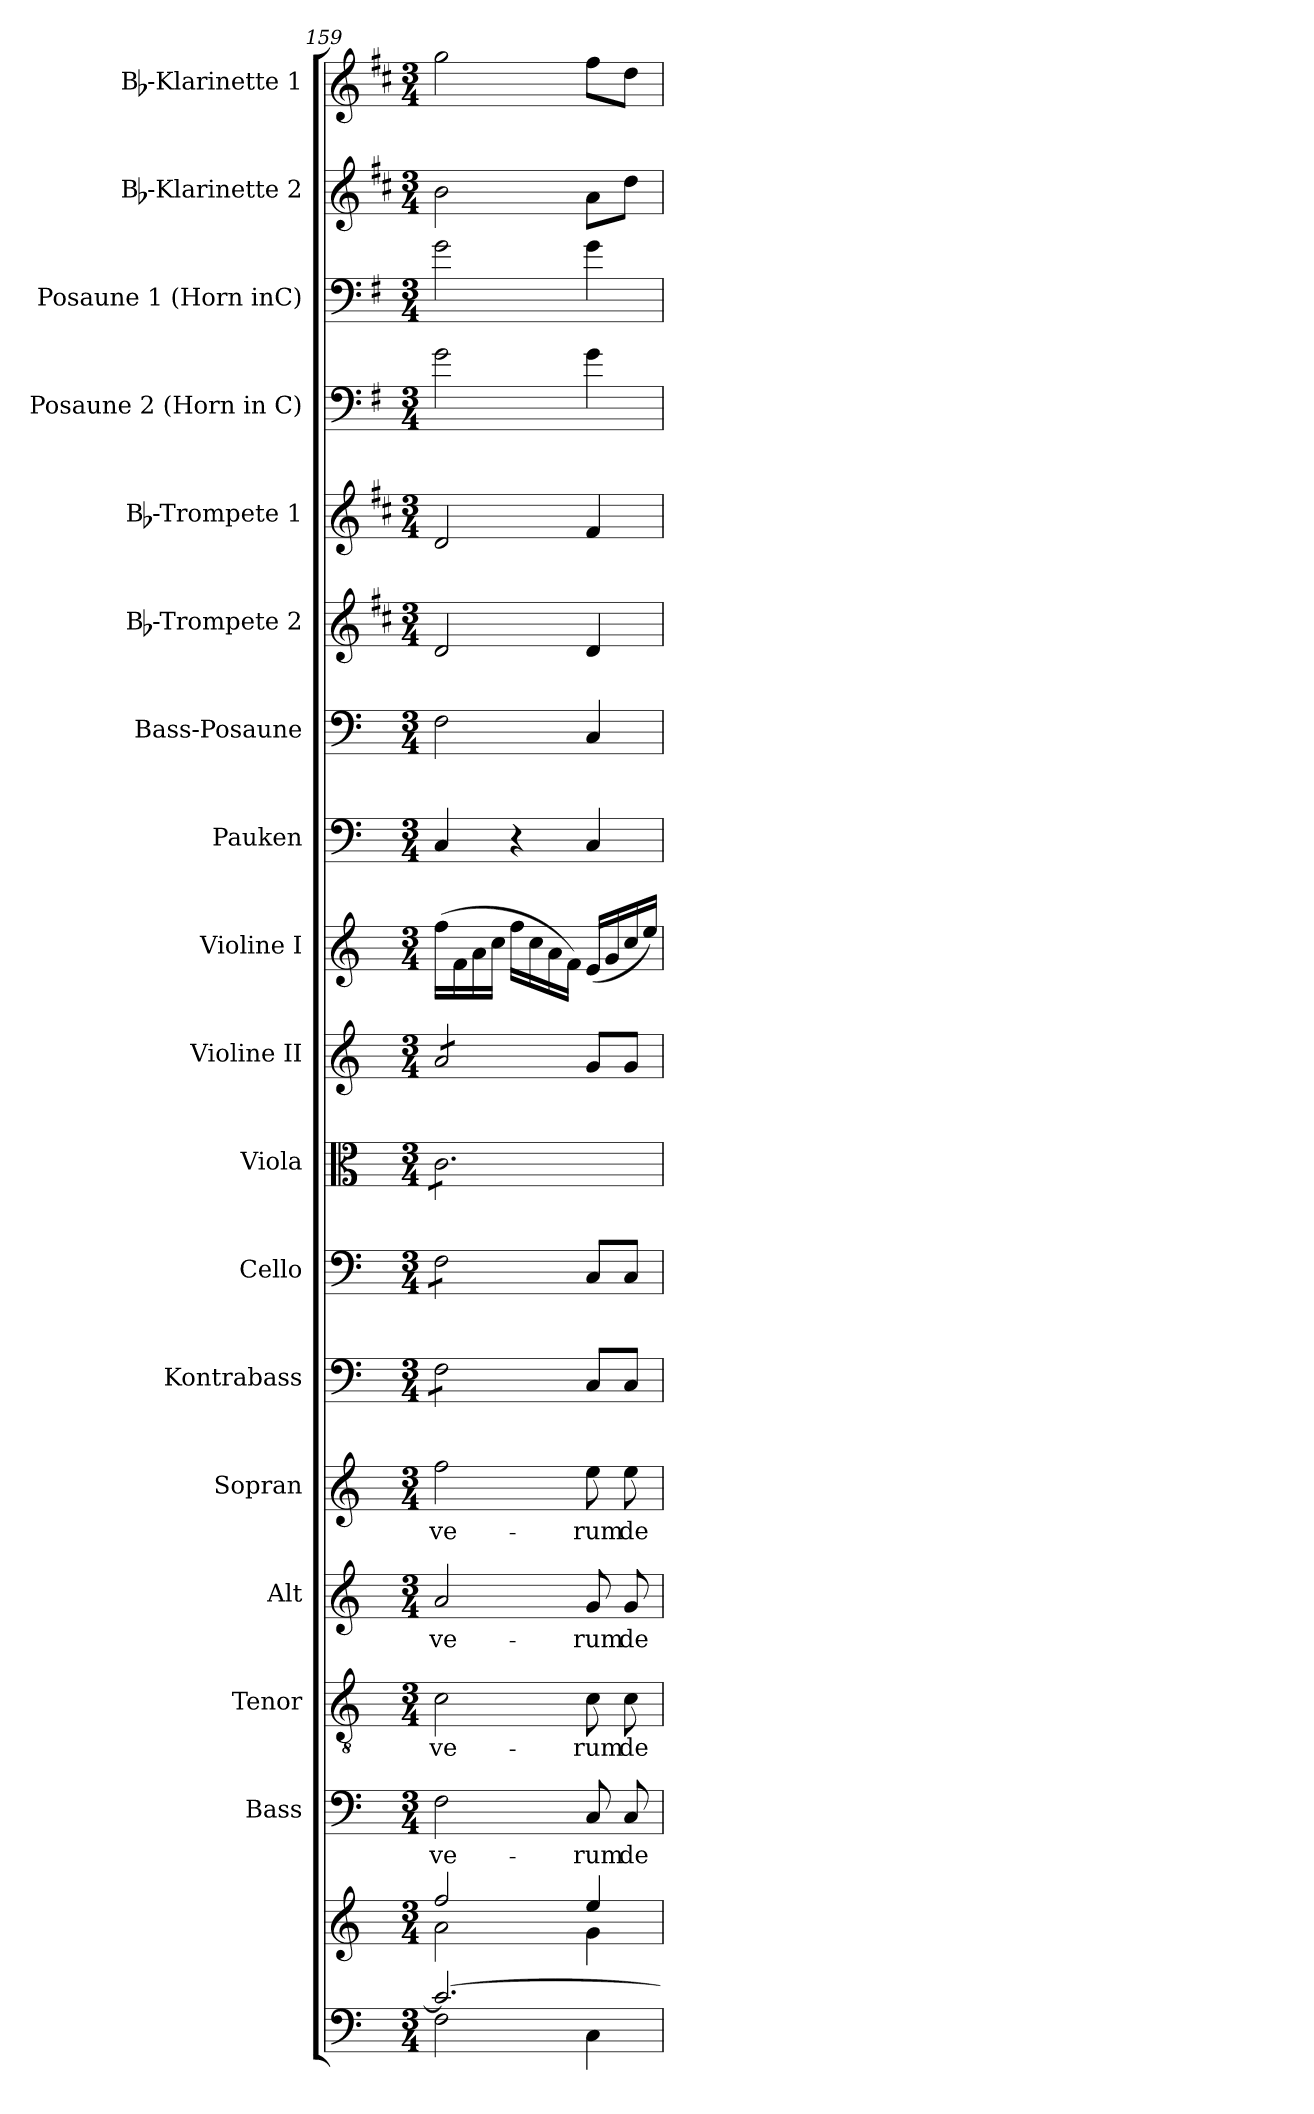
**kern	**kern	**kern	**text	**kern	**text	**kern	**text	**kern	**text	**kern	**kern	**kern	**kern	**kern	**kern	**kern	**kern	**kern	**kern	**kern	**kern	**kern
*part18	*part18	*part17	*part17	*part16	*part16	*part15	*part15	*part14	*part14	*part13	*part12	*part11	*part10	*part9	*part8	*part7	*part6	*part5	*part4	*part3	*part2	*part1
*staff19	*staff18	*staff17	*staff17	*staff16	*staff16	*staff15	*staff15	*staff14	*staff14	*staff13	*staff12	*staff11	*staff10	*staff9	*staff8	*staff7	*staff6	*staff5	*staff4	*staff3	*staff2	*staff1
*	*	*I"Bass	*	*I"Tenor	*	*I"Alt	*	*I"Sopran	*	*I"Kontrabass	*I"Cello	*I"Viola	*I"Violine II	*I"Violine I	*I"Pauken	*I"Bass-Posaune	*I"Bb-Trompete 2	*I"Bb-Trompete 1	*I"Posaune 2 (Horn in C)	*I"Posaune 1 (Horn inC)	*I"Bb-Klarinette 2	*I"Bb-Klarinette 1
*	*	*I'B.	*	*I'T.	*	*I'A.	*	*I'S.	*	*I'Kb.	*	*I'Vla.	*I'Vl. II	*I'Vl. I	*I'Pk.	*I'B-Pos.	*I'Bb Trp. 2	*I'Bb Trp. 1	*I'Pos. 2	*I'Pos. 1	*I'Bb Kl. 2	*I'Bb Kl. 1
*clefF4	*clefG2	*clefF4	*	*clefGv2	*	*clefG2	*	*clefG2	*	*clefF4	*clefF4	*clefC3	*clefG2	*clefG2	*clefF4	*clefF4	*clefG2	*clefG2	*clefF4	*clefF4	*clefG2	*clefG2
*	*	*	*	*	*	*	*	*	*	*ITrd7c12	*	*	*	*	*	*	*ITrd1c2	*ITrd1c2	*ITrd4c7	*ITrd4c7	*ITrd1c2	*ITrd1c2
*k[]	*k[]	*k[]	*	*k[]	*	*k[]	*	*k[]	*	*k[]	*k[]	*k[]	*k[]	*k[]	*k[]	*k[]	*k[]	*k[]	*k[]	*k[]	*k[]	*k[]
*C:	*C:	*C:	*	*C:	*	*C:	*	*C:	*	*C:	*C:	*C:	*C:	*C:	*C:	*C:	*C:	*C:	*C:	*C:	*C:	*C:
*M3/4	*M3/4	*M3/4	*	*M3/4	*	*M3/4	*	*M3/4	*	*M3/4	*M3/4	*M3/4	*M3/4	*M3/4	*M3/4	*M3/4	*M3/4	*M3/4	*M3/4	*M3/4	*M3/4	*M3/4
=159	=159	=159	=159	=159	=159	=159	=159	=159	=159	=159	=159	=159	=159	=159	=159	=159	=159	=159	=159	=159	=159	=159
*^	*^	*	*	*	*	*	*	*	*	*	*	*	*	*	*	*	*	*	*	*	*	*
!	!	!	!	!	!LO:LY:b	!	!LO:LY:b	!	!LO:LY:b	!	!LO:LY:b	!	!	!	!	!	!	!	!	!	!	!	!	!
*	*	*	*	*	*	*	*	*	*	*	*	*tremolo	*	*	*	*	*	*	*	*	*	*	*	*
*	*	*	*	*	*	*	*	*	*	*	*	*	*tremolo	*	*	*	*	*	*	*	*	*	*	*
*	*	*	*	*	*	*	*	*	*	*	*	*	*	*tremolo	*	*	*	*	*	*	*	*	*	*
*	*	*	*	*	*	*	*	*	*	*	*	*	*	*	*tremolo	*	*	*	*	*	*	*	*	*
2.c/_	2F\	2ff/	2a\	2F\	ve-	2c\	ve-	2a/	ve-	2ff\	ve-	8FF\L	8F\L	8c\L	8a/L	(>16ff\LL	4C/	2F\	2c/	2c/	2c\	2c\	2a\	2ff\
.	.	.	.	.	.	.	.	.	.	.	.	.	.	.	.	16f\	.	.	.	.	.	.	.	.
.	.	.	.	.	.	.	.	.	.	.	.	8FF\	8F\	8c\	8a/	16a\	.	.	.	.	.	.	.	.
.	.	.	.	.	.	.	.	.	.	.	.	.	.	.	.	16cc\JJ	.	.	.	.	.	.	.	.
.	.	.	.	.	.	.	.	.	.	.	.	8FF\	8F\	8c\	8a/	16ff\LL	4r	.	.	.	.	.	.	.
.	.	.	.	.	.	.	.	.	.	.	.	.	.	.	.	16cc\	.	.	.	.	.	.	.	.
.	.	.	.	.	.	.	.	.	.	.	.	8FF\J	8F\J	8c\	8a/J	16a\	.	.	.	.	.	.	.	.
*	*	*	*	*	*	*	*	*	*	*	*	*	*	*	*Xtremolo	*	*	*	*	*	*	*	*	*
*	*	*	*	*	*	*	*	*	*	*	*	*	*Xtremolo	*	*	*	*	*	*	*	*	*	*	*
*	*	*	*	*	*	*	*	*	*	*	*	*Xtremolo	*	*	*	*	*	*	*	*	*	*	*	*
.	.	.	.	.	.	.	.	.	.	.	.	.	.	.	.	16f\JJ)	.	.	.	.	.	.	.	.
!	!	!	!	!	!LO:LY:b	!	!LO:LY:b	!	!LO:LY:b	!	!LO:LY:b	!	!	!	!	!	!	!	!	!	!	!	!	!
.	4C\	4ee/	4g\	8C/	-rum	8c\	-rum	8g/	-rum	8ee\	-rum	8CC/L	8C/L	8c\	8g/L	(<16e/LL	4C/	4C/	4c/	4e/	4c\	4c\	8g\L	8ee\L
.	.	.	.	.	.	.	.	.	.	.	.	.	.	.	.	16g/	.	.	.	.	.	.	.	.
!	!	!	!	!	!LO:LY:b	!	!LO:LY:b	!	!LO:LY:b	!	!LO:LY:b	!	!	!	!	!	!	!	!	!	!	!	!	!
.	.	.	.	8C/	de	8c\	de	8g/	de	8ee\	de	8CC/J	8C/J	8c\J	8g/J	16cc/	.	.	.	.	.	.	8cc\J	8cc\J
*	*	*	*	*	*	*	*	*	*	*	*	*	*	*Xtremolo	*	*	*	*	*	*	*	*	*	*
.	.	.	.	.	.	.	.	.	.	.	.	.	.	.	.	16ee/JJ)	.	.	.	.	.	.	.	.
*v	*v	*	*	*	*	*	*	*	*	*	*	*	*	*	*	*	*	*	*	*	*	*	*	*
*	*v	*v	*	*	*	*	*	*	*	*	*	*	*	*	*	*	*	*	*	*	*	*	*
=	=	=	=	=	=	=	=	=	=	=	=	=	=	=	=	=	=	=	=	=	=	=
*-	*-	*-	*-	*-	*-	*-	*-	*-	*-	*-	*-	*-	*-	*-	*-	*-	*-	*-	*-	*-	*-	*-
